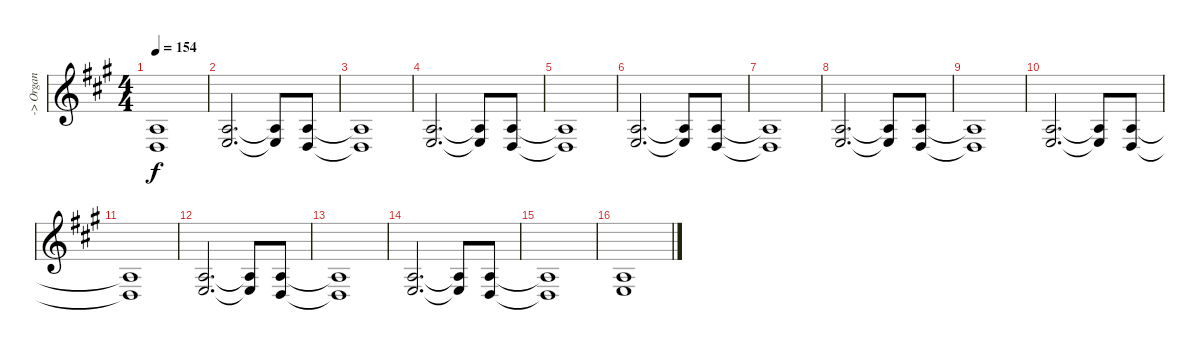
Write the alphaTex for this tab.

\track ("-> Organ" "-> Organ") {instrument drawbarorgan}
\staff {score}
\tuning (E4 B3 G3 D3 A2 E2) {hide}
\ts (4 4)
\tempo 154
\clef g2
\ks a
(2.3{t} 0.4{t}).1{dy f} |
(2.3 2.4).2{d} (2.3{t} 2.4{t}).8 (2.3 0.4).8 |
(2.3{t} 0.4{t}).1 |
(2.3 2.4).2{d} (2.3{t} 2.4{t}).8 (2.3 0.4).8 |
(2.3{t} 0.4{t}).1 |
(2.3 2.4).2{d} (2.3{t} 2.4{t}).8 (2.3 0.4).8 |
(2.3{t} 0.4{t}).1 |
(2.3 2.4).2{d} (2.3{t} 2.4{t}).8 (2.3 0.4).8 |
(2.3{t} 0.4{t}).1 |
(2.3 2.4).2{d} (2.3{t} 2.4{t}).8 (2.3 0.4).8 |
(2.3{t} 0.4{t}).1 |
(2.3 2.4).2{d} (2.3{t} 2.4{t}).8 (2.3 0.4).8 |
(2.3{t} 0.4{t}).1 |
(2.3 2.4).2{d} (2.3{t} 2.4{t}).8 (2.3 0.4).8 |
(2.3{t} 0.4{t}).1 |
(2.3 2.4).1
